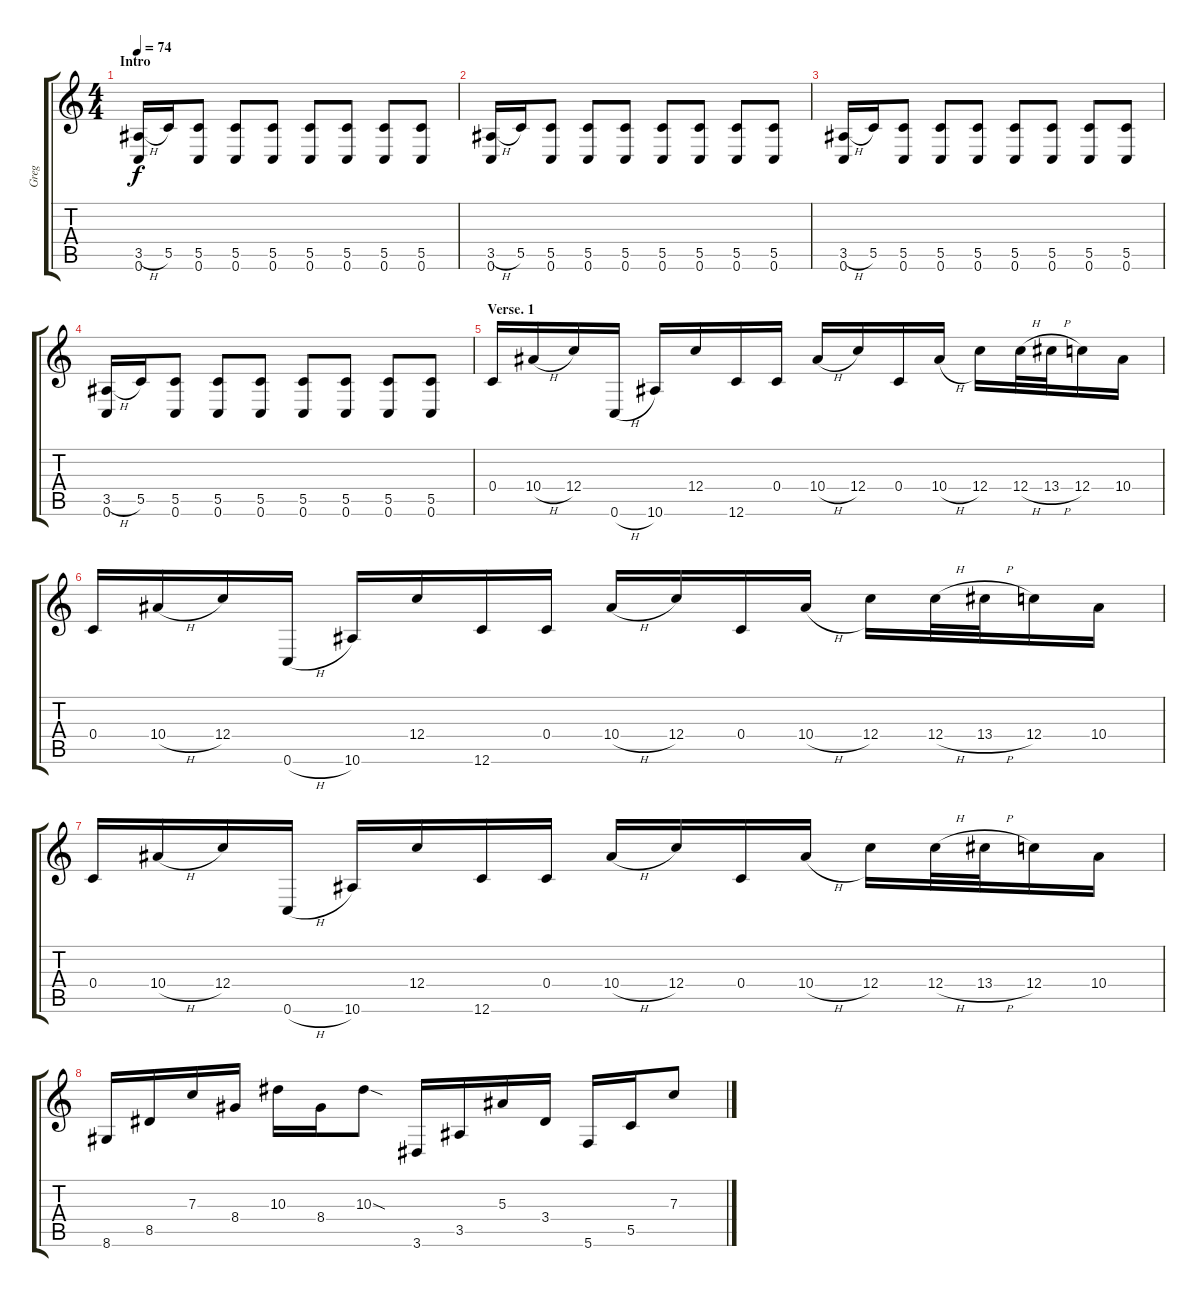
\track ("Greg" "Greg") {instrument distortionguitar}
\staff {score tabs}
\tuning (D4 A3 F3 C3 G2 C2) {hide}
\ts (4 4)
\section ("" "Intro")
\tempo 74
\clef g2
\ks c
(3.5{h} 0.6).16{dy f instrument electricguitarjazz} 5.5.16 (5.5 0.6).8 (5.5 0.6).8 (5.5 0.6).8 (5.5 0.6).8 (5.5 0.6).8 (5.5 0.6).8 (5.5 0.6).8 |
(3.5{h} 0.6).16 5.5.16 (5.5 0.6).8 (5.5 0.6).8 (5.5 0.6).8 (5.5 0.6).8 (5.5 0.6).8 (5.5 0.6).8 (5.5 0.6).8 |
(3.5{h} 0.6).16 5.5.16 (5.5 0.6).8 (5.5 0.6).8 (5.5 0.6).8 (5.5 0.6).8 (5.5 0.6).8 (5.5 0.6).8 (5.5 0.6).8 |
(3.5{h} 0.6).16 5.5.16 (5.5 0.6).8 (5.5 0.6).8 (5.5 0.6).8 (5.5 0.6).8 (5.5 0.6).8 (5.5 0.6).8 (5.5 0.6).8 |
\section ("" "Verse. 1")
0.4.16 10.4{h}.16 12.4.16 0.6{h}.16 10.6.16 12.4.16 12.6.16 0.4.16 10.4{h}.16 12.4.16 0.4.16 10.4{h}.16 12.4.16 12.4{h}.32 13.4{h}.32 12.4.16 10.4.16 |
0.4.16 10.4{h}.16 12.4.16 0.6{h}.16 10.6.16 12.4.16 12.6.16 0.4.16 10.4{h}.16 12.4.16 0.4.16 10.4{h}.16 12.4.16 12.4{h}.32 13.4{h}.32 12.4.16 10.4.16 |
0.4.16 10.4{h}.16 12.4.16 0.6{h}.16 10.6.16 12.4.16 12.6.16 0.4.16 10.4{h}.16 12.4.16 0.4.16 10.4{h}.16 12.4.16 12.4{h}.32 13.4{h}.32 12.4.16 10.4.16 |
8.6.16 8.5.16 7.3.16 8.4.16 10.3.16 8.4.16 10.3{sod}.8 3.6.16 3.5.16 5.3.16 3.4.16 5.6.16 5.5.16 7.3.8
